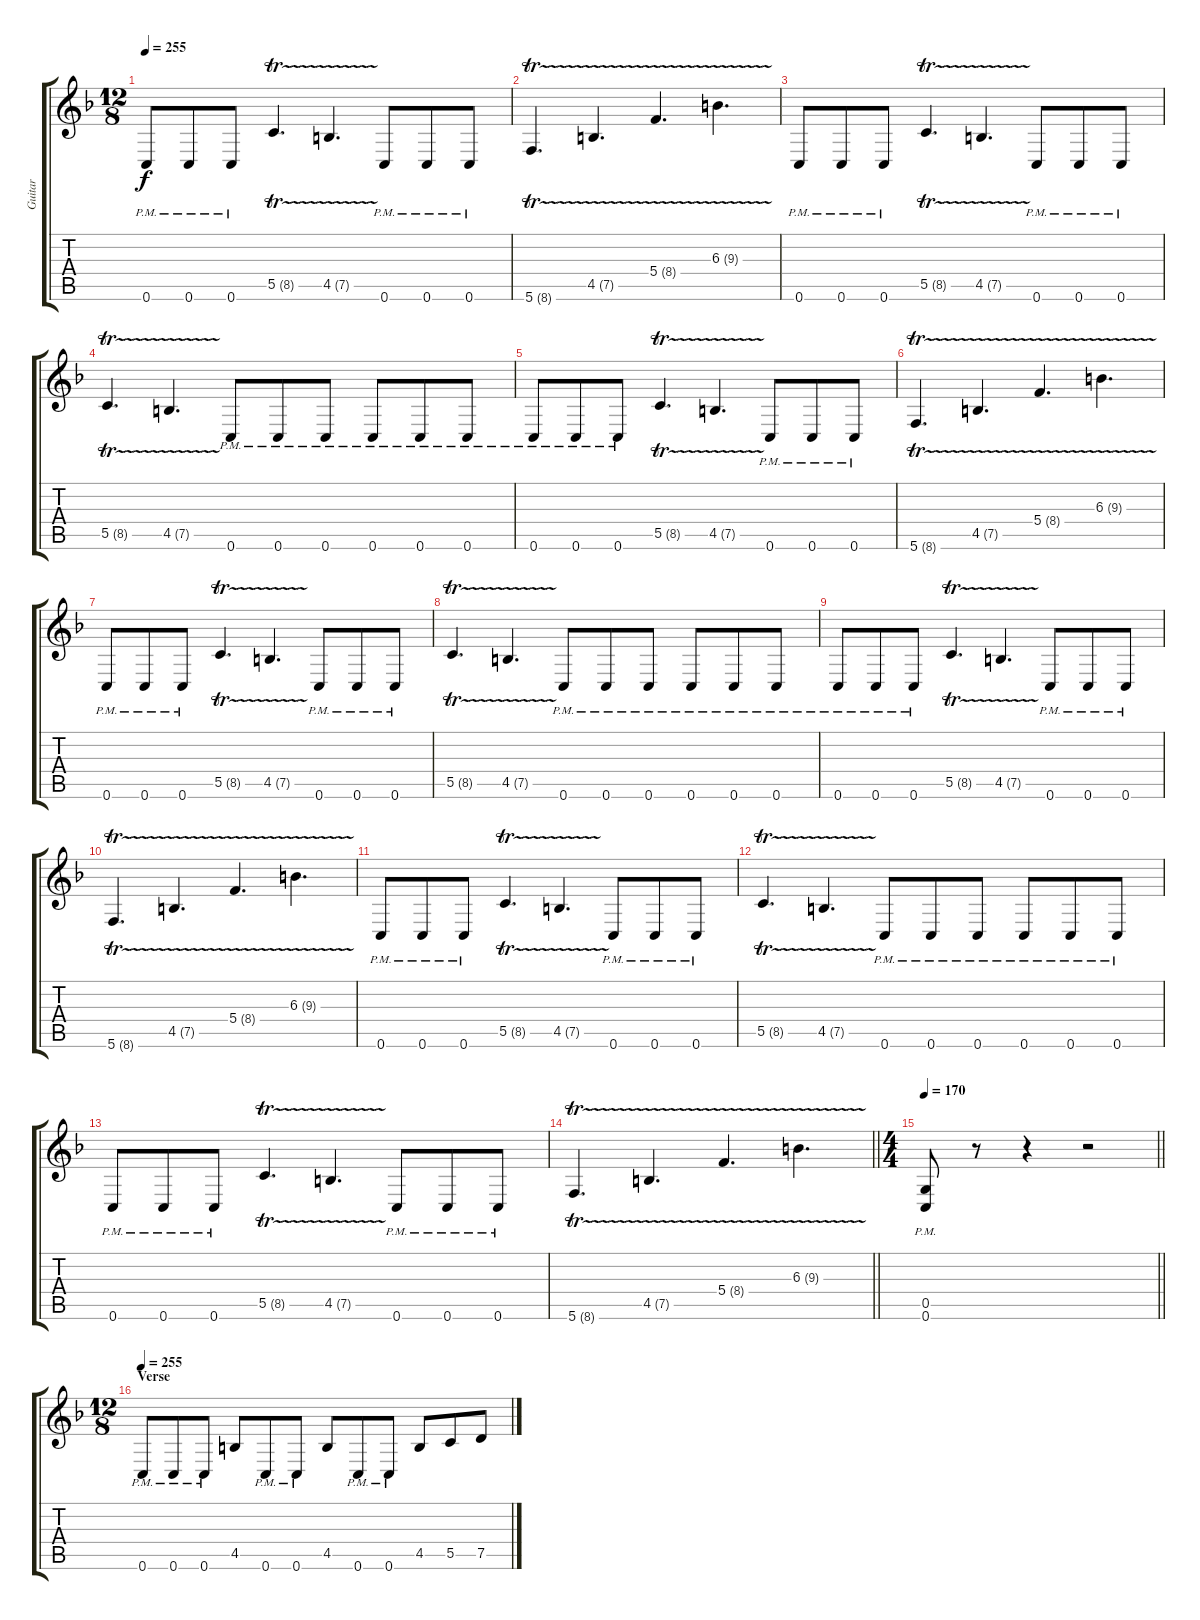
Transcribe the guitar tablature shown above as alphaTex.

\track ("Guitar" "Guitar") {instrument distortionguitar}
\staff {score tabs}
\tuning (D4 A3 F3 C3 G2 C2) {hide}
\ts (12 8)
\tempo 255
\clef g2
\ks dminor
0.6{pm}.8{dy f} 0.6{pm}.8 0.6{pm}.8 5.5{tr (8 16)}.4{d} 4.5{tr (7 16)}.4{d} 0.6{pm}.8 0.6{pm}.8 0.6{pm}.8 |
5.6{tr (8 16)}.4{d} 4.5{tr (7 16)}.4{d} 5.4{tr (8 16)}.4{d} 6.3{tr (9 16)}.4{d} |
0.6{pm}.8 0.6{pm}.8 0.6{pm}.8 5.5{tr (8 16)}.4{d} 4.5{tr (7 16)}.4{d} 0.6{pm}.8 0.6{pm}.8 0.6{pm}.8 |
5.5{tr (8 16)}.4{d} 4.5{tr (7 16)}.4{d} 0.6{pm}.8 0.6{pm}.8 0.6{pm}.8 0.6{pm}.8 0.6{pm}.8 0.6{pm}.8 |
0.6{pm}.8 0.6{pm}.8 0.6{pm}.8 5.5{tr (8 16)}.4{d} 4.5{tr (7 16)}.4{d} 0.6{pm}.8 0.6{pm}.8 0.6{pm}.8 |
5.6{tr (8 16)}.4{d} 4.5{tr (7 16)}.4{d} 5.4{tr (8 16)}.4{d} 6.3{tr (9 16)}.4{d} |
0.6{pm}.8 0.6{pm}.8 0.6{pm}.8 5.5{tr (8 16)}.4{d} 4.5{tr (7 16)}.4{d} 0.6{pm}.8 0.6{pm}.8 0.6{pm}.8 |
5.5{tr (8 16)}.4{d} 4.5{tr (7 16)}.4{d} 0.6{pm}.8 0.6{pm}.8 0.6{pm}.8 0.6{pm}.8 0.6{pm}.8 0.6{pm}.8 |
0.6{pm}.8 0.6{pm}.8 0.6{pm}.8 5.5{tr (8 16)}.4{d} 4.5{tr (7 16)}.4{d} 0.6{pm}.8 0.6{pm}.8 0.6{pm}.8 |
5.6{tr (8 16)}.4{d} 4.5{tr (7 16)}.4{d} 5.4{tr (8 16)}.4{d} 6.3{tr (9 16)}.4{d} |
0.6{pm}.8 0.6{pm}.8 0.6{pm}.8 5.5{tr (8 16)}.4{d} 4.5{tr (7 16)}.4{d} 0.6{pm}.8 0.6{pm}.8 0.6{pm}.8 |
5.5{tr (8 16)}.4{d} 4.5{tr (7 16)}.4{d} 0.6{pm}.8 0.6{pm}.8 0.6{pm}.8 0.6{pm}.8 0.6{pm}.8 0.6{pm}.8 |
0.6{pm}.8 0.6{pm}.8 0.6{pm}.8 5.5{tr (8 16)}.4{d} 4.5{tr (7 16)}.4{d} 0.6{pm}.8 0.6{pm}.8 0.6{pm}.8 |
\barLineRight lightlight
5.6{tr (8 16)}.4{d} 4.5{tr (7 16)}.4{d} 5.4{tr (8 16)}.4{d} 6.3{tr (9 16)}.4{d} |
\ts (4 4)
\tempo 170
\barLineRight lightlight
(0.5{pm} 0.6{pm}).8 r.8 r.4 r.2 |
\ts (12 8)
\section ("" "Verse")
\tempo 255
0.6{pm}.8 0.6{pm}.8 0.6{pm}.8 4.5.8 0.6{pm}.8 0.6{pm}.8 4.5.8 0.6{pm}.8 0.6{pm}.8 4.5.8 5.5.8 7.5.8
